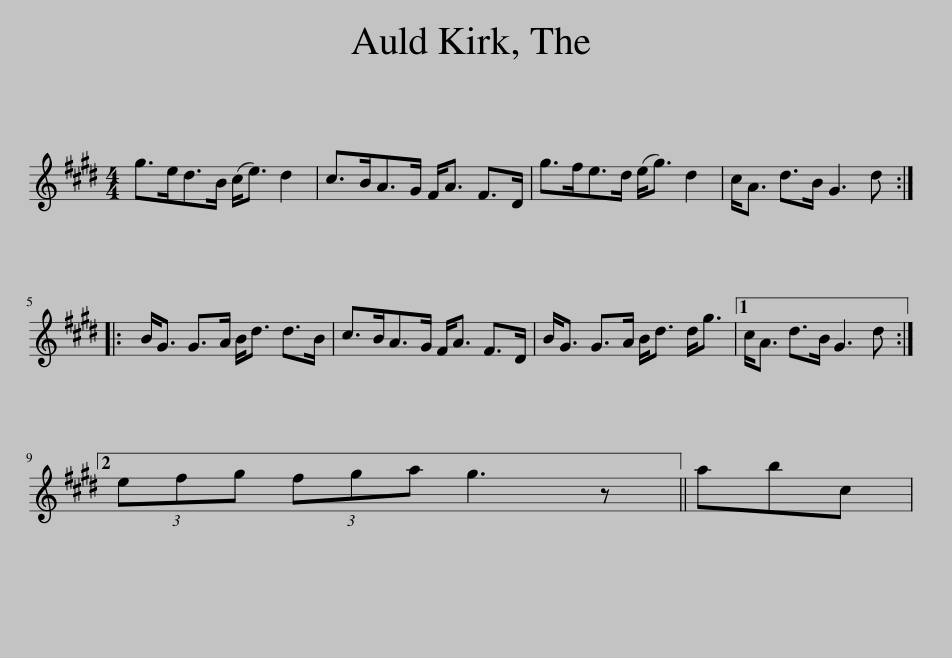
X:1
L:1/8
M:4/4
I:linebreak $
K:E
V:1 treble
V:1
 g>ed>B (c<e) d2 | c>BA>G F<A F>D | g>fe>d (e<g) d2 | c<A d>B G3 d ::$ B<G G>A B<d d>B | %5
 c>BA>G F<A F>D | B<G G>A B<d d<g |1 c<A d>B G3 d :|2$ (3efg (3fga g3 z || abc | %10
